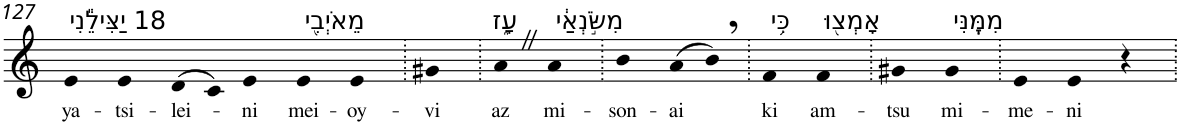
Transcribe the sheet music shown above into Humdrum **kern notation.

**kern	**text
*part1	*part1
*staff1	*staff1
*I"Piano	*
*I'Pno	*
!!LO:PB:g=z
*clefG2	*
*k[]	*
=127	=127
!LO:TX:a:t=18 יַצִּילֵ֕נִי	!
!	!LO:LY:b
4e	ya-
!	!LO:LY:b
4e	-tsi-
!	!LO:LY:b
(>8d	-lei-
8c)	.
!	!LO:LY:b
4e	-ni
!LO:TX:a:t=מֵאֹיְבִ֖י	!
!	!LO:LY:b
4e	mei-
!	!LO:LY:b
4e	-oy-
=128.	=128.
!	!LO:LY:b
4g#X	-vi
=129.	=129.
!LO:TX:a:t=עָ֑ז	!
!	!LO:LY:b
4aZ	az
!LO:TX:a:t=מִשֹּׂ֣נְאַ֔י	!
!	!LO:LY:b
4a	mi-
=130.	=130.
!	!LO:LY:b
4b	-son-
!	!LO:LY:b
(>8a	-ai
8b,)	.
=131.	=131.
!LO:TX:a:t=כִּ֥י	!
!	!LO:LY:b
4f	ki
!LO:TX:a:t=אָמְצ֖וּ	!
!	!LO:LY:b
4f	am-
=132.	=132.
!	!LO:LY:b
4g#X	-tsu
!LO:TX:a:t=מִמֶּֽנִּי	!
!	!LO:LY:b
4g#	mi-
=133.	=133.
!	!LO:LY:b
4e	-me-
!	!LO:LY:b
4e	-ni
4r	.
=.	=.
*-	*-
